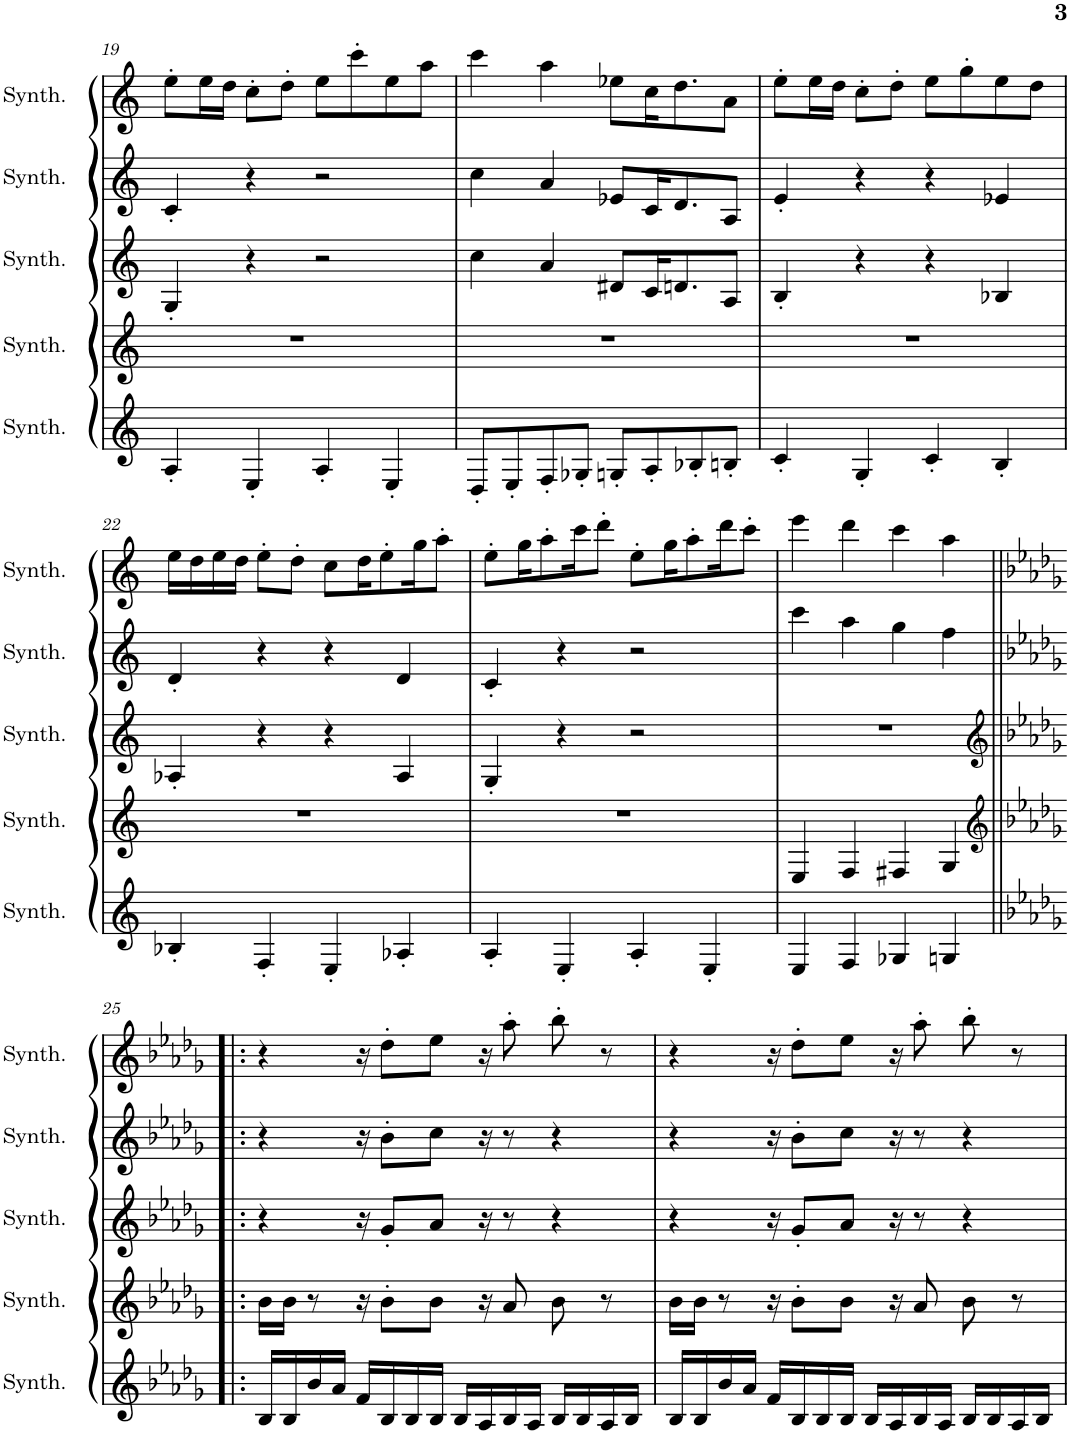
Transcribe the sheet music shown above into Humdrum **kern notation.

**kern	**kern	**kern	**kern	**kern
*part5	*part4	*part3	*part2	*part1
*staff5	*staff4	*staff3	*staff2	*staff1
*I"Square Synthesizer	*I"Square Synthesizer	*I"Square Synthesizer	*I"Square Synthesizer	*I"Square Synthesizer
*I'Synth.	*I'Synth.	*I'Synth.	*I'Synth.	*I'Synth.
!!LO:PB:g=z
*clefG2	*clefG2	*clefG2	*clefG2	*clefG2
*k[]	*k[]	*k[]	*k[]	*k[]
*M4/4	*M4/4	*M4/4	*M4/4	*M4/4
=19	=19	=19	=19	=19
4A'/	1r	4G'/	4c'/	8ee'\L
.	.	.	.	16ee\L
.	.	.	.	16dd\JJ
4E'/	.	4r	4r	8cc'\L
.	.	.	.	8dd'\J
4A'/	.	2r	2r	8ee\L
.	.	.	.	8ccc'\
4E'/	.	.	.	8ee\
.	.	.	.	8aa\J
=20	=20	=20	=20	=20
8D'/L	1r	4cc\	4cc\	4ccc\
8E'/	.	.	.	.
8F'/	.	4a/	4a/	4aa\
8G-X'/J	.	.	.	.
8Gn'/L	.	8d#X/L	8e-X/L	8ee-X\L
8A'/	.	16c/K	16c/K	16cc\K
.	.	8.dn/	8.d/	8.dd\
8B-X'/	.	.	.	.
8Bn'/J	.	8A/J	8A/J	8a\J
=21	=21	=21	=21	=21
4c'/	1r	4B'/	4e'/	8ee'\L
.	.	.	.	16ee\L
.	.	.	.	16dd\JJ
4G'/	.	4r	4r	8cc'\L
.	.	.	.	8dd'\J
4c'/	.	4r	4r	8ee\L
.	.	.	.	8gg'\
4B'/	.	4B-X/	4e-X/	8ee\
.	.	.	.	8dd\J
!!LO:LB:g=z
=22	=22	=22	=22	=22
4B-X'/	1r	4A-X'/	4d'/	16ee\LL
.	.	.	.	16dd\
.	.	.	.	16ee\
.	.	.	.	16dd\JJ
4F'/	.	4r	4r	8ee'\L
.	.	.	.	8dd'\J
4E'/	.	4r	4r	8cc\L
.	.	.	.	16dd\K
.	.	.	.	8ee'\
4A-X'/	.	4A-/	4d/	.
.	.	.	.	16gg\K
.	.	.	.	8aa'\J
=23	=23	=23	=23	=23
4A'/	1r	4G'/	4c'/	8ee'\L
.	.	.	.	16gg\K
.	.	.	.	8aa'\
4E'/	.	4r	4r	.
.	.	.	.	16ccc\K
.	.	.	.	8ddd'\J
4A'/	.	2r	2r	8ee'\L
.	.	.	.	16gg\K
.	.	.	.	8aa'\
4E'/	.	.	.	.
.	.	.	.	16ddd\K
.	.	.	.	8ccc'\J
=24	=24	=24	=24	=24
4E/	4E/	1r	4ccc\	4eee\
4F/	4F/	.	4aa\	4ddd\
4G-X/	4F#X/	.	4gg\	4ccc\
4Gn/	4G/	.	4ff\	4aa\
!!LO:LB:g=z
=25!|:	=25!|:	=25!|:	=25!|:	=25!|:
*	*clefG2	*clefG2	*	*
*k[b-e-a-d-g-]	*k[b-e-a-d-g-]	*k[b-e-a-d-g-]	*k[b-e-a-d-g-]	*k[b-e-a-d-g-]
16B-/LL	16b-\LL	4r	4r	4r
16B-/	16b-\JJ	.	.	.
16b-/	8r	.	.	.
16a-/JJ	.	.	.	.
16f/LL	16r	16r	16r	16r
16B-/	8b-'\L	8g-'/L	8b-'\L	8dd-'\L
16B-/	.	.	.	.
16B-/JJ	8b-\J	8a-/J	8cc\J	8ee-\J
16B-/LL	.	.	.	.
16A-/	16r	16r	16r	16r
16B-/	8a-/	8r	8r	8aa-'\
16A-/JJ	.	.	.	.
16B-/LL	8b-\	4r	4r	8bb-'\
16B-/	.	.	.	.
16A-/	8r	.	.	8r
16B-/JJ	.	.	.	.
=26	=26	=26	=26	=26
16B-/LL	16b-\LL	4r	4r	4r
16B-/	16b-\JJ	.	.	.
16b-/	8r	.	.	.
16a-/JJ	.	.	.	.
16f/LL	16r	16r	16r	16r
16B-/	8b-'\L	8g-'/L	8b-'\L	8dd-'\L
16B-/	.	.	.	.
16B-/JJ	8b-\J	8a-/J	8cc\J	8ee-\J
16B-/LL	.	.	.	.
16A-/	16r	16r	16r	16r
16B-/	8a-/	8r	8r	8aa-'\
16A-/JJ	.	.	.	.
16B-/LL	8b-\	4r	4r	8bb-'\
16B-/	.	.	.	.
16A-/	8r	.	.	8r
16B-/JJ	.	.	.	.
=	=	=	=	=
*-	*-	*-	*-	*-
